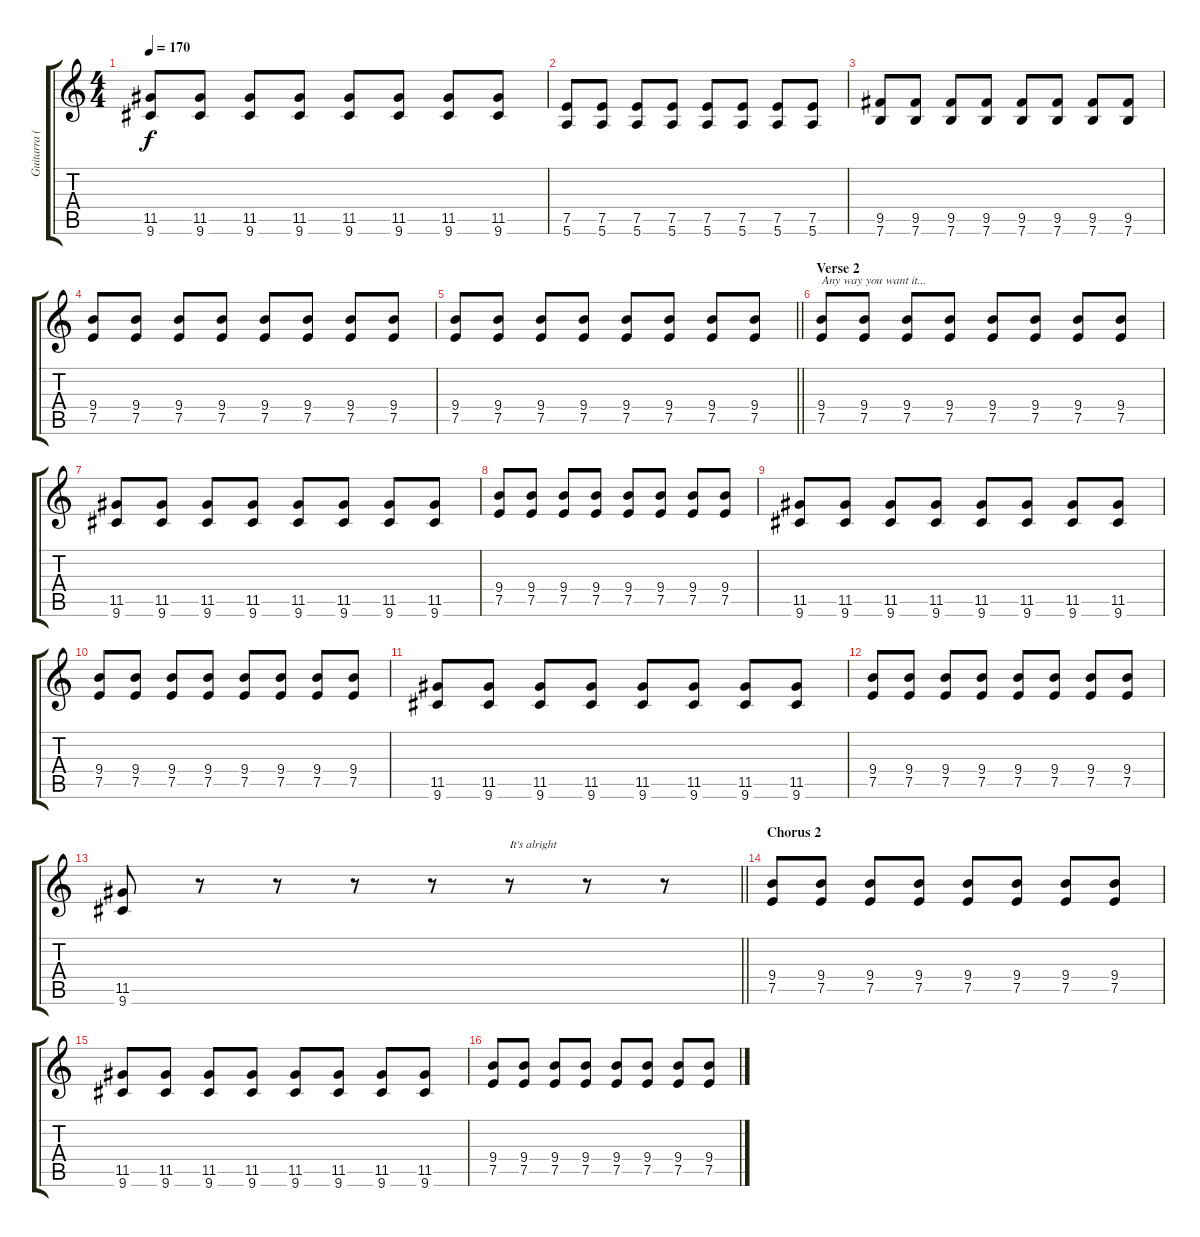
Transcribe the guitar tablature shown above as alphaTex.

\track ("Guitarra (Johnny)" "Guitarra (") {instrument overdrivenguitar}
\staff {score tabs}
\tuning (E4 B3 G3 D3 A2 E2) {hide}
\ts (4 4)
\tempo 170
\clef g2
\ks c
(11.5 9.6).8{dy f} (11.5 9.6).8 (11.5 9.6).8 (11.5 9.6).8 (11.5 9.6).8 (11.5 9.6).8 (11.5 9.6).8 (11.5 9.6).8 |
(7.5 5.6).8 (7.5 5.6).8 (7.5 5.6).8 (7.5 5.6).8 (7.5 5.6).8 (7.5 5.6).8 (7.5 5.6).8 (7.5 5.6).8 |
(9.5 7.6).8 (9.5 7.6).8 (9.5 7.6).8 (9.5 7.6).8 (9.5 7.6).8 (9.5 7.6).8 (9.5 7.6).8 (9.5 7.6).8 |
(9.4 7.5).8 (9.4 7.5).8 (9.4 7.5).8 (9.4 7.5).8 (9.4 7.5).8 (9.4 7.5).8 (9.4 7.5).8 (9.4 7.5).8 |
\barLineRight lightlight
(9.4 7.5).8 (9.4 7.5).8 (9.4 7.5).8 (9.4 7.5).8 (9.4 7.5).8 (9.4 7.5).8 (9.4 7.5).8 (9.4 7.5).8 |
\section ("" "Verse 2")
(9.4 7.5).8{txt "Any way you want it..."} (9.4 7.5).8 (9.4 7.5).8 (9.4 7.5).8 (9.4 7.5).8 (9.4 7.5).8 (9.4 7.5).8 (9.4 7.5).8 |
(11.5 9.6).8 (11.5 9.6).8 (11.5 9.6).8 (11.5 9.6).8 (11.5 9.6).8 (11.5 9.6).8 (11.5 9.6).8 (11.5 9.6).8 |
(9.4 7.5).8 (9.4 7.5).8 (9.4 7.5).8 (9.4 7.5).8 (9.4 7.5).8 (9.4 7.5).8 (9.4 7.5).8 (9.4 7.5).8 |
(11.5 9.6).8 (11.5 9.6).8 (11.5 9.6).8 (11.5 9.6).8 (11.5 9.6).8 (11.5 9.6).8 (11.5 9.6).8 (11.5 9.6).8 |
(9.4 7.5).8 (9.4 7.5).8 (9.4 7.5).8 (9.4 7.5).8 (9.4 7.5).8 (9.4 7.5).8 (9.4 7.5).8 (9.4 7.5).8 |
(11.5 9.6).8 (11.5 9.6).8 (11.5 9.6).8 (11.5 9.6).8 (11.5 9.6).8 (11.5 9.6).8 (11.5 9.6).8 (11.5 9.6).8 |
(9.4 7.5).8 (9.4 7.5).8 (9.4 7.5).8 (9.4 7.5).8 (9.4 7.5).8 (9.4 7.5).8 (9.4 7.5).8 (9.4 7.5).8 |
\barLineRight lightlight
(11.5 9.6).8 r.8 r.8 r.8 r.8 r.8{txt "It's alright"} r.8 r.8 |
\section ("" "Chorus 2")
(9.4 7.5).8 (9.4 7.5).8 (9.4 7.5).8 (9.4 7.5).8 (9.4 7.5).8 (9.4 7.5).8 (9.4 7.5).8 (9.4 7.5).8 |
(11.5 9.6).8 (11.5 9.6).8 (11.5 9.6).8 (11.5 9.6).8 (11.5 9.6).8 (11.5 9.6).8 (11.5 9.6).8 (11.5 9.6).8 |
(9.4 7.5).8 (9.4 7.5).8 (9.4 7.5).8 (9.4 7.5).8 (9.4 7.5).8 (9.4 7.5).8 (9.4 7.5).8 (9.4 7.5).8
